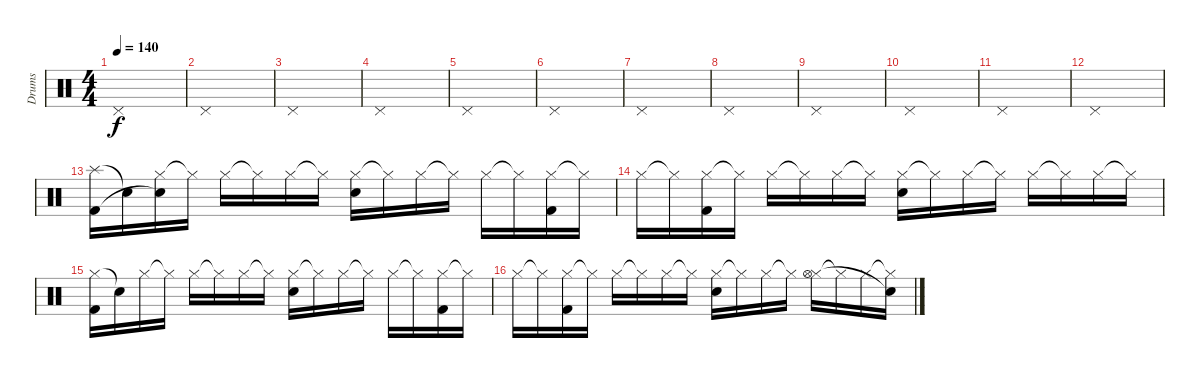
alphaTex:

\track ("Drums" "Drums") {instrument percussion}
\staff {score}
\articulation defaults
\ts (4 4)
\tempo 140
\clef neutral
\ks c "Pedal Hi-Hat (hit)".1{dy f}
|
"Pedal Hi-Hat (hit)".1 |
"Pedal Hi-Hat (hit)".1 |
"Pedal Hi-Hat (hit)".1 |
"Pedal Hi-Hat (hit)".1 |
"Pedal Hi-Hat (hit)".1 |
"Pedal Hi-Hat (hit)".1 |
"Pedal Hi-Hat (hit)".1 |
"Pedal Hi-Hat (hit)".1 |
"Pedal Hi-Hat (hit)".1 |
"Pedal Hi-Hat (hit)".1 |
"Pedal Hi-Hat (hit)".1 |
("Splash (hit)" "Kick (hit) 2").16 "Snare (hit)"{t}.16 ("Hi-Hat (closed)" "Snare (hit)"{t}).16 "Hi-Hat (closed)"{t}.16 "Hi-Hat (closed)".16 "Hi-Hat (closed)"{t}.16 "Hi-Hat (closed)".16 "Hi-Hat (closed)"{t}.16 ("Hi-Hat (closed)" "Snare (hit) 2").16 "Hi-Hat (closed)"{t}.16 "Hi-Hat (closed)".16 "Hi-Hat (closed)"{t}.16 "Hi-Hat (closed)".16 "Hi-Hat (closed)"{t}.16 ("Hi-Hat (closed)" "Kick (hit) 2").16 "Hi-Hat (closed)"{t}.16 |
"Hi-Hat (closed)".16 "Hi-Hat (closed)"{t}.16 ("Hi-Hat (closed)" "Kick (hit) 2").16 "Hi-Hat (closed)"{t}.16 "Hi-Hat (closed)".16 "Hi-Hat (closed)"{t}.16 "Hi-Hat (closed)".16 "Hi-Hat (closed)"{t}.16 ("Hi-Hat (closed)" "Snare (hit) 2").16 "Hi-Hat (closed)"{t}.16 "Hi-Hat (closed)".16 "Hi-Hat (closed)"{t}.16 "Hi-Hat (closed)".16 "Hi-Hat (closed)"{t}.16 "Hi-Hat (closed)".16 "Hi-Hat (closed)"{t}.16 |
("Hi-Hat (closed)" "Kick (hit) 2").16 "Snare (hit)"{t}.16 "Hi-Hat (closed)".16 "Hi-Hat (closed)"{t}.16 "Hi-Hat (closed)".16 "Hi-Hat (closed)"{t}.16 "Hi-Hat (closed)".16 "Hi-Hat (closed)"{t}.16 ("Hi-Hat (closed)" "Snare (hit) 2").16 "Hi-Hat (closed)"{t}.16 "Hi-Hat (closed)".16 "Hi-Hat (closed)"{t}.16 "Hi-Hat (closed)".16 "Hi-Hat (closed)"{t}.16 ("Hi-Hat (closed)" "Kick (hit) 2").16 "Hi-Hat (closed)"{t}.16 |
"Hi-Hat (closed)".16 "Hi-Hat (closed)"{t}.16 ("Hi-Hat (closed)" "Kick (hit) 2").16 "Hi-Hat (closed)"{t}.16 "Hi-Hat (closed)".16 "Hi-Hat (closed)"{t}.16 "Hi-Hat (closed)".16 "Hi-Hat (closed)"{t}.16 ("Hi-Hat (closed)" "Snare (hit) 2").16 "Hi-Hat (closed)"{t}.16 "Hi-Hat (closed)".16 "Hi-Hat (closed)"{t}.16 ("Hi-Hat (closed)" "Hi-Hat (open)").16 "Hi-Hat (closed)"{t}.16 "Hi-Hat (closed)".16 ("Hi-Hat (closed)"{t} "Snare (hit)"{t}).16
